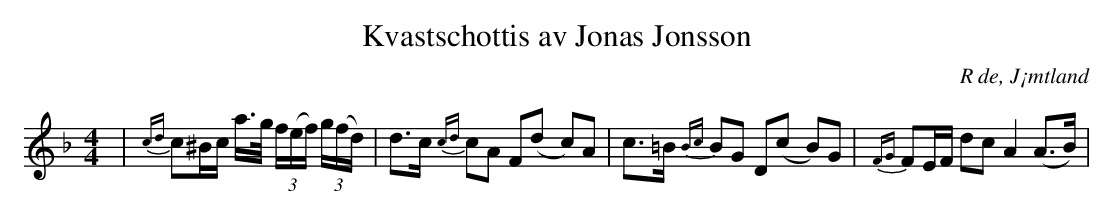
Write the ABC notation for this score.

X:1
T:Kvastschottis av Jonas Jonsson
O:R de, J¡mtland
M:4/4
L:1/16
K:F
| {cd}c2^Bc a>g (3f(ef) (3g(fd) | d2>c2 {cd}c2A2 F2(d2- c2)A2 | c2>=B2 {Bc}B2G2 D2(c2- B2)G2 | {FG}F2EF d2c2 A4 (A2>B2) |
